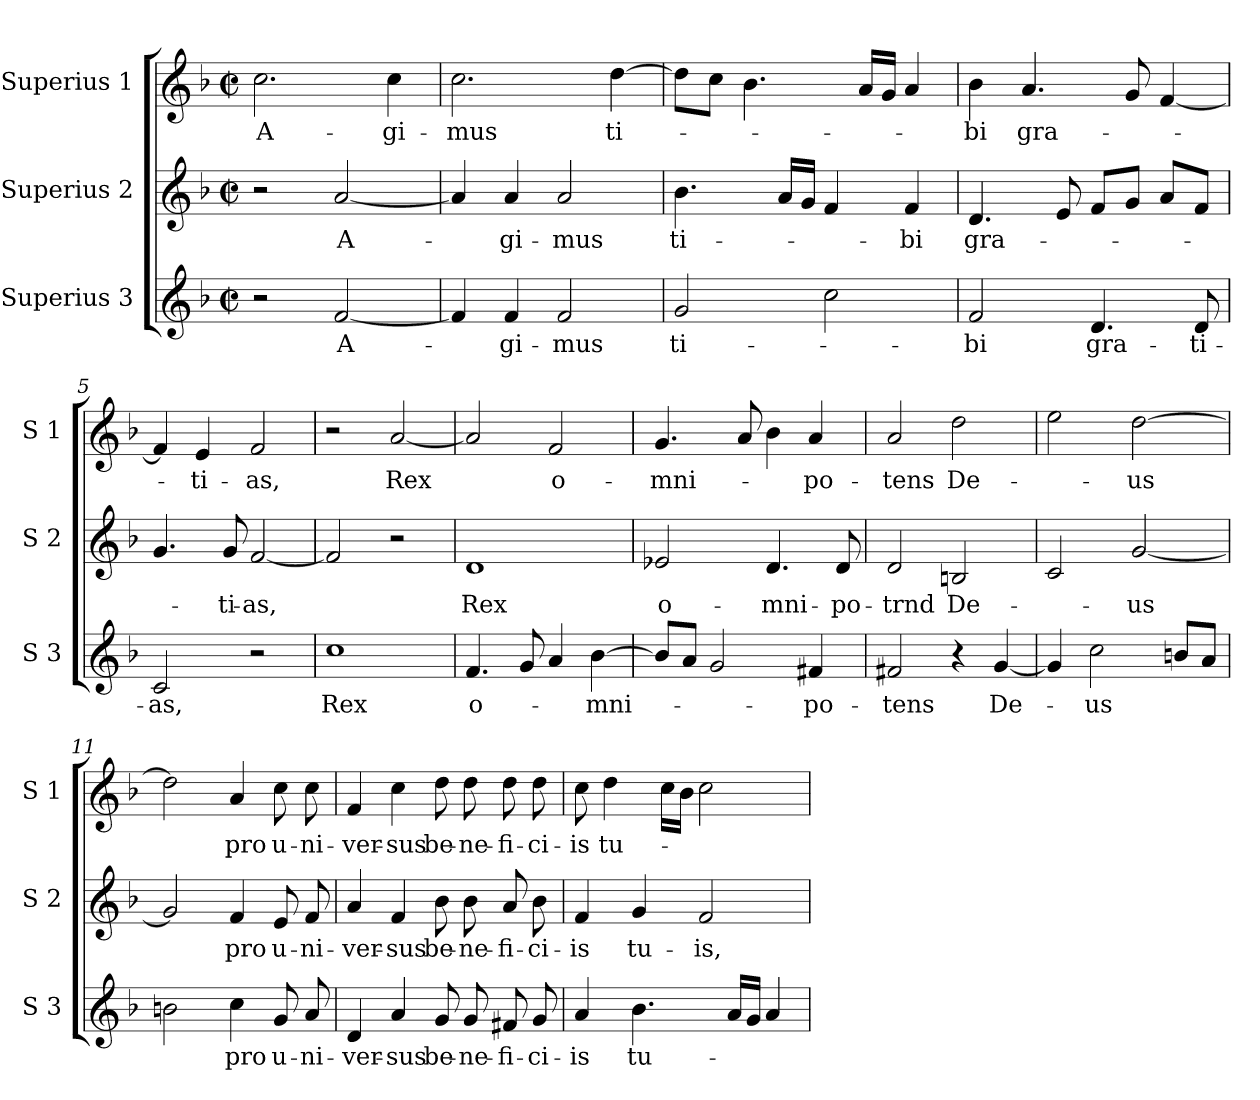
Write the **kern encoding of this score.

**kern	**text	**kern	**text	**kern	**text
*part3	*part3	*part2	*part2	*part1	*part1
*staff3	*staff3	*staff2	*staff2	*staff1	*staff1
*I"Superius 3	*	*I"Superius 2	*	*I"Superius 1	*
*I'S 3	*	*I'S 2	*	*I'S 1	*
*clefG2	*	*clefG2	*	*clefG2	*
*k[b-]	*	*k[b-]	*	*k[b-]	*
*F:	*	*F:	*	*F:	*
*M2/2	*	*M2/2	*	*M2/2	*
*met(c|)	*	*met(c|)	*	*met(c|)	*
=1	=1	=1	=1	=1	=1
!	!	!	!	!	!LO:LY:b
2r	.	2r	.	2.cc\	A-
!	!LO:LY:b	!	!LO:LY:b	!	!
[2f/	A-	[2a/	A-	.	.
!	!	!	!	!	!LO:LY:b
.	.	.	.	4cc\	-gi-
=2	=2	=2	=2	=2	=2
!	!	!	!	!	!LO:LY:b
4f/]	.	4a/]	.	2.cc\	-mus
!	!LO:LY:b	!	!LO:LY:b	!	!
4f/	-gi-	4a/	-gi-	.	.
!	!LO:LY:b	!	!LO:LY:b	!	!
2f/	-mus	2a/	-mus	.	.
!	!	!	!	!	!LO:LY:b
.	.	.	.	[4dd\	ti-
=3	=3	=3	=3	=3	=3
!	!LO:LY:b	!	!LO:LY:b	!	!
2g/	ti-	4.b-\	ti-	8dd\L]	.
.	.	.	.	8cc\J	.
.	.	.	.	4.b-\	.
.	.	16a/LL	.	.	.
.	.	16g/JJ	.	.	.
2cc\	.	4f/	.	.	.
.	.	.	.	16a/LL	.
.	.	.	.	16g/JJ	.
!	!	!	!LO:LY:b	!	!
.	.	4f/	-bi	4a/	.
=4	=4	=4	=4	=4	=4
!	!LO:LY:b	!	!LO:LY:b	!	!LO:LY:b
2f/	-bi	4.d/	gra-	4b-\	-bi
!	!	!	!	!	!LO:LY:b
.	.	.	.	4.a/	gra-
.	.	8e/	.	.	.
!	!LO:LY:b	!	!	!	!
4.d/	gra-	8f/L	.	.	.
.	.	8g/J	.	8g/	.
.	.	8a/L	.	[4f/	.
!	!LO:LY:b	!	!	!	!
8d/	-ti-	8f/J	.	.	.
!!LO:LB:g=z
=5	=5	=5	=5	=5	=5
!	!LO:LY:b	!	!	!	!
2c/	-as,	4.g/	.	4f/]	.
!	!	!	!	!	!LO:LY:b
.	.	.	.	4e/	-ti-
!	!	!	!LO:LY:b	!	!
.	.	8g/	-ti-	.	.
!	!	!	!LO:LY:b	!	!LO:LY:b
2r	.	[2f/	-as,	2f/	-as,
=6	=6	=6	=6	=6	=6
!	!LO:LY:b	!	!	!	!
1cc	Rex	2f/]	.	2r	.
!	!	!	!	!	!LO:LY:b
.	.	2r	.	[2a/	Rex
=7	=7	=7	=7	=7	=7
!	!LO:LY:b	!	!LO:LY:b	!	!
4.f/	o-	1d	Rex	2a/]	.
8g/	.	.	.	.	.
!	!	!	!	!	!LO:LY:b
4a/	.	.	.	2f/	o-
!	!LO:LY:b	!	!	!	!
[4b-\	-mni-	.	.	.	.
=8	=8	=8	=8	=8	=8
!	!	!	!LO:LY:b	!	!LO:LY:b
8b-/L]	.	2e-X/	o-	4.g/	-mni-
8a/J	.	.	.	.	.
2g/	.	.	.	.	.
.	.	.	.	8a/	.
!	!	!	!LO:LY:b	!	!
.	.	4.d/	-mni-	4b-\	.
!	!LO:LY:b	!	!	!	!LO:LY:b
4f#X/	-po-	.	.	4a/	-po-
!	!	!	!LO:LY:b	!	!
.	.	8d/	-po-	.	.
!!LO:LB:g=z
=9	=9	=9	=9	=9	=9
!	!LO:LY:b	!	!LO:LY:b	!	!LO:LY:b
2f#X/	-tens	2d/	-trnd	2a/	-tens
!	!	!	!LO:LY:b	!	!LO:LY:b
4r	.	2Bn/	De-	2dd\	De-
!	!LO:LY:b	!	!	!	!
[4g/	De-	.	.	.	.
=10	=10	=10	=10	=10	=10
4g/]	.	2c/	.	2ee\	.
!	!LO:LY:b	!	!	!	!
2cc\	-us	.	.	.	.
!	!	!	!LO:LY:b	!	!LO:LY:b
.	.	[2g/	-us	[2dd\	-us
8bn/L	.	.	.	.	.
8a/J	.	.	.	.	.
=11	=11	=11	=11	=11	=11
2bn\	.	2g/]	.	2dd\]	.
!	!LO:LY:b	!	!LO:LY:b	!	!LO:LY:b
4cc\	pro	4f/	pro	4a/	pro
!	!LO:LY:b	!	!LO:LY:b	!	!LO:LY:b
8g/	u-	8e/	u-	8cc\	u-
!	!LO:LY:b	!	!LO:LY:b	!	!LO:LY:b
8a/	-ni-	8f/	-ni-	8cc\	-ni-
=12	=12	=12	=12	=12	=12
!	!LO:LY:b	!	!LO:LY:b	!	!LO:LY:b
4d/	-ver-	4a/	-ver-	4f/	-ver-
!	!LO:LY:b	!	!LO:LY:b	!	!LO:LY:b
4a/	-sus	4f/	-sus	4cc\	-sus
!	!LO:LY:b	!	!LO:LY:b	!	!LO:LY:b
8g/	be-	8b-\	be-	8dd\	be-
!	!LO:LY:b	!	!LO:LY:b	!	!LO:LY:b
8g/	-ne-	8b-\	-ne-	8dd\	-ne-
!	!LO:LY:b	!	!LO:LY:b	!	!LO:LY:b
8f#X/	-fi-	8a/	-fi-	8dd\	-fi-
!	!LO:LY:b	!	!LO:LY:b	!	!LO:LY:b
8g/	-ci-	8b-\	-ci-	8dd\	-ci-
!!LO:PB:g=z
=13	=13	=13	=13	=13	=13
!	!LO:LY:b	!	!LO:LY:b	!	!LO:LY:b
4a/	-is	4f/	-is	8cc\	-is
!	!	!	!	!	!LO:LY:b
.	.	.	.	4dd\	tu-
!	!LO:LY:b	!	!LO:LY:b	!	!
4.b-\	tu-	4g/	tu-	.	.
.	.	.	.	16cc\LL	.
.	.	.	.	16b-\JJ	.
!	!	!	!LO:LY:b	!	!
.	.	2f/	-is,	2cc\	.
16a/LL	.	.	.	.	.
16g/JJ	.	.	.	.	.
4a/	.	.	.	.	.
=	=	=	=	=	=
*-	*-	*-	*-	*-	*-
